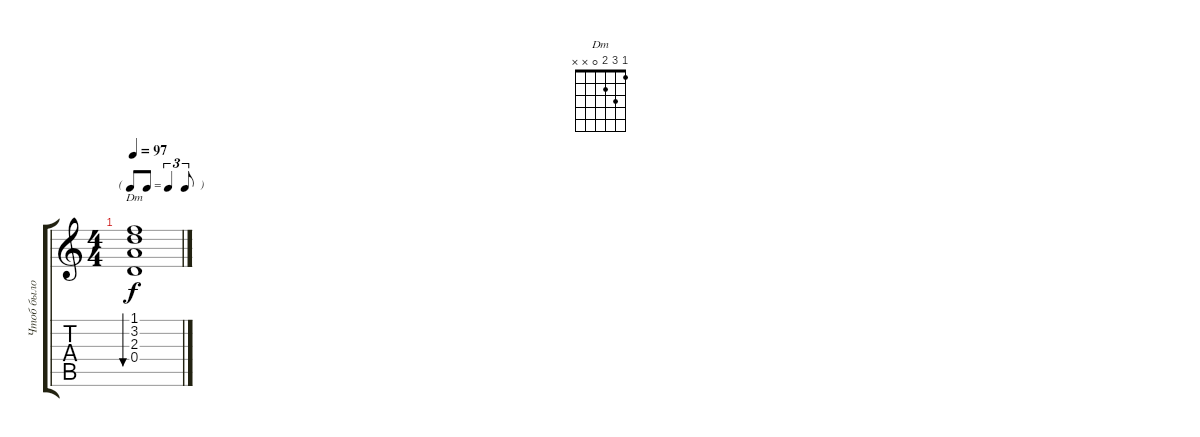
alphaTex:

\track ("Чтоб было" "Чтоб было") {instrument acousticguitarsteel}
\staff {score tabs}
\tuning (E4 B3 G3 D3 A2 E2) {hide}
\chord ("Dm" 1 3 2 0 x x)
\ts (4 4)
\tf triplet8th
\tempo 97
\clef g2
\ks c
(1.1 3.2 2.3 0.4).1{bu 120 ch "Dm" dy f}
